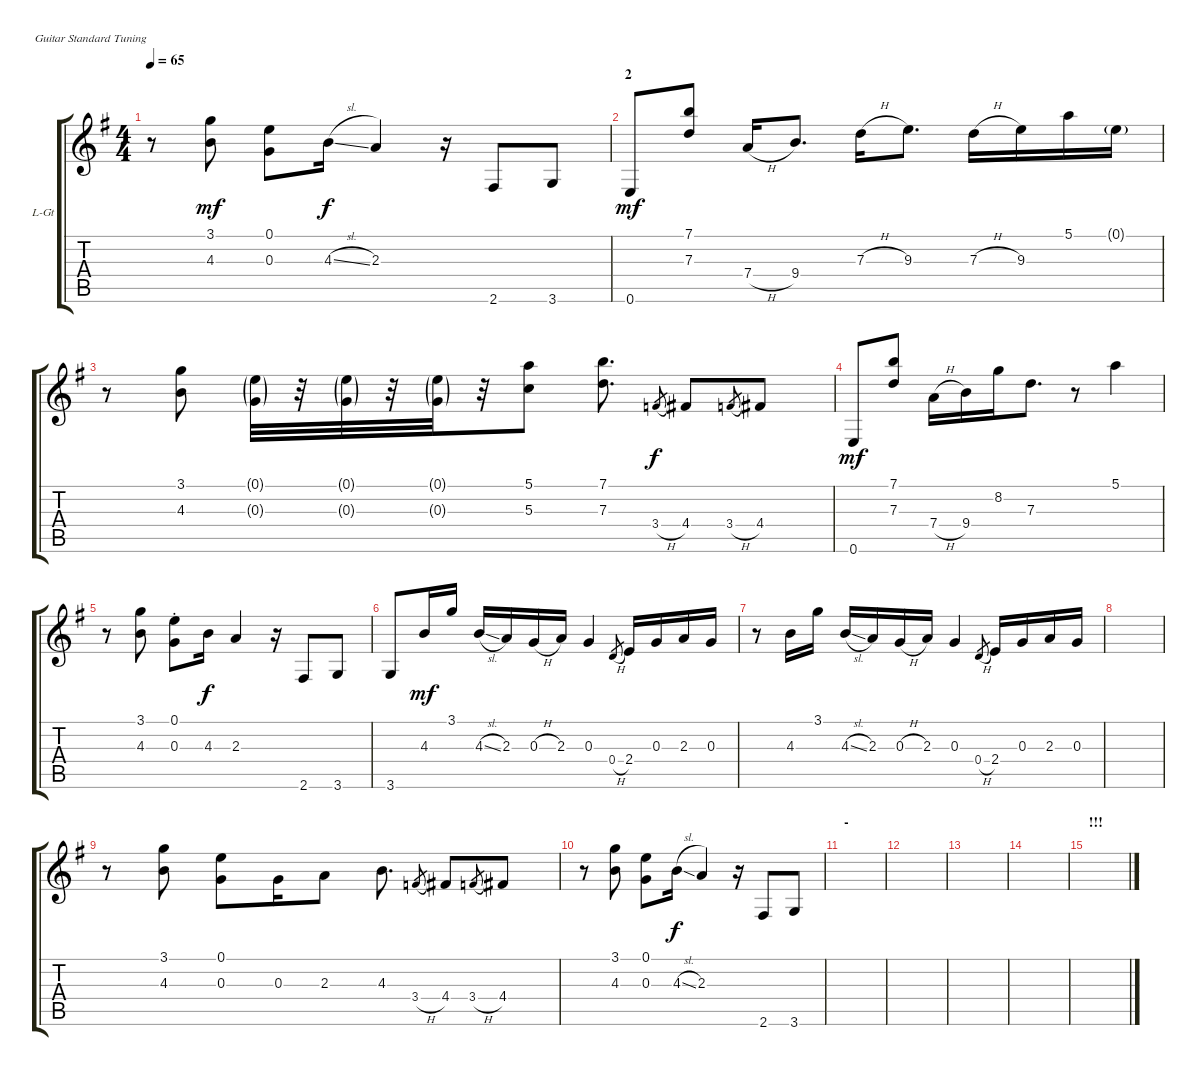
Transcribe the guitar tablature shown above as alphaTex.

\defaultSystemsLayout 4
\bracketExtendMode groupsimilarinstruments
\firstSystemTrackNameOrientation horizontal
\otherSystemsTrackNameOrientation horizontal
\track ("Lead Guitar" "L-Gt") {instrument electricguitarclean}
\staff {score tabs}
\tuning (E4 B3 G3 D3 A2 E2)
\ts (4 4)
\tempo 65
\clef g2
\ks eminor
r.8{dy mf} (3.1 4.3).8 (0.3 0.1).8 4.3{sl}.16{dy f} 2.3.4 r.16 2.6.8 3.6.8 |
\section ("" "2")
0.6.8{dy mf} (7.1 7.3).8 7.4{h}.16 9.4.8{d} 7.3{h}.16 9.3.8{d} 7.3{h}.16 9.3.16 5.1.16 0.1{g}.16 |
r.8 (3.1 4.3).8 (0.3{g} 0.1{g}).32 r.32 (0.1{g} 0.3{g}).32 r.32 (0.3{g} 0.1{g}).32 r.32 (5.3 5.1).8 (7.1 7.3).8{d} 3.4{h}.8{gr dy f} 4.4.8 3.4{h}.8{gr} 4.4.8 |
0.6.8{dy mf} (7.1 7.3).8 7.4{h}.16 9.4.16 8.2.16 7.3.8{d} r.8 5.1.4 |
r.8 (3.1 4.3).8 (0.3{st} 0.1{st}).8 4.3.16{dy f} 2.3.4 r.16 2.6.8 3.6.8 |
3.6.8 4.3.16{dy mf} 3.1.16 4.3{sl}.16 2.3.16 0.3{h}.16 2.3.16 0.3.4 0.4{h}.8{gr} 2.4.16 0.3.16 2.3.16 0.3.16 |
r.8 4.3.16 3.1.16 4.3{sl}.16 2.3.16 0.3{h}.16 2.3.16 0.3.4 0.4{h}.8{gr} 2.4.16 0.3.16 2.3.16 0.3.16 |
|
r.8 (3.1 4.3).8 (0.1 0.3).8 0.3.16 2.3.8 4.3.8{d} 3.4{h}.8{gr} 4.4.8 3.4{h}.8{gr} 4.4.8 |
r.8 (3.1 4.3).8 (0.3 0.1).8 4.3{sl}.16{dy f} 2.3.4 r.16 2.6.8 3.6.8 |
\section ("" "-")
|
|
|
|
\section ("" "!!!")
